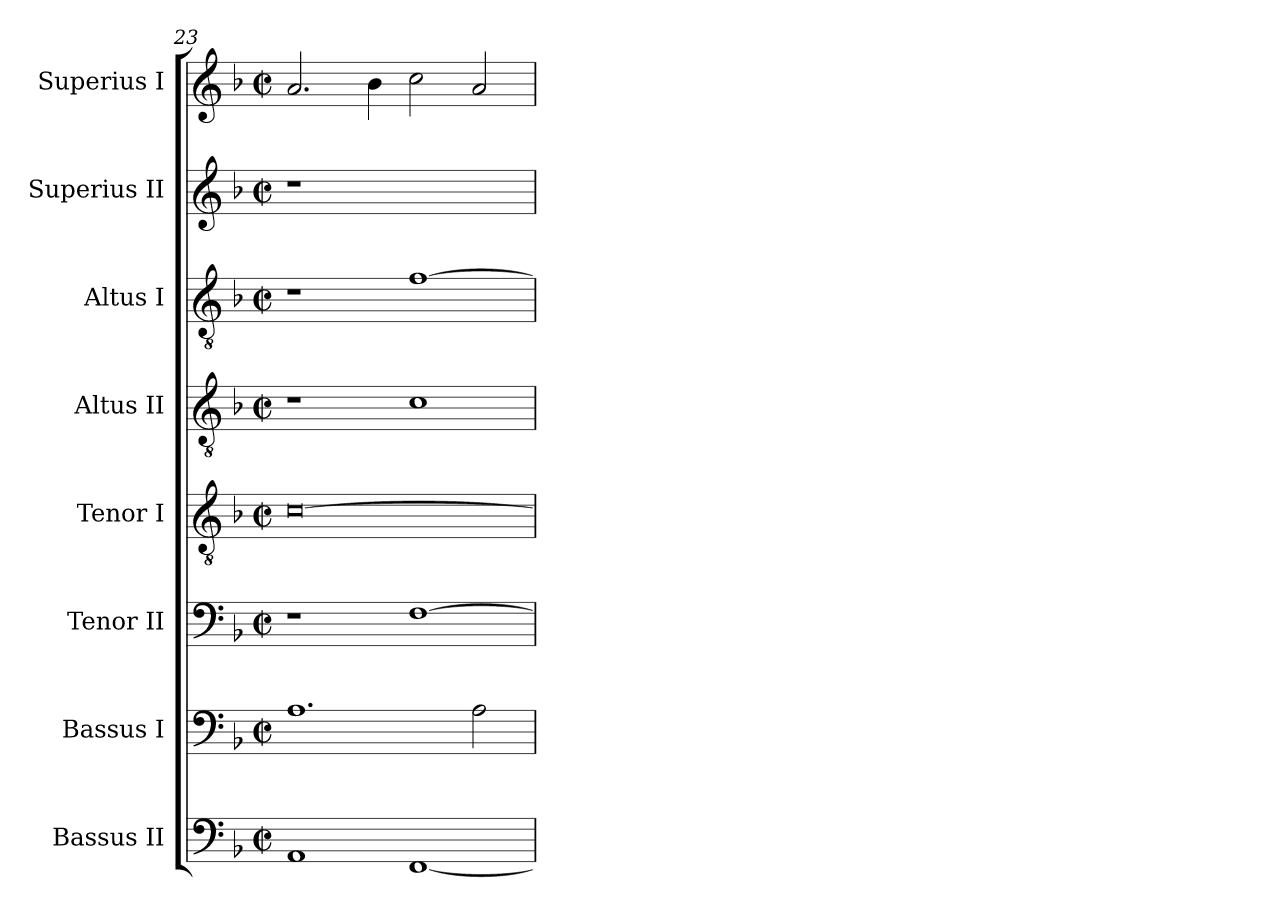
**kern	**kern	**kern	**kern	**kern	**kern	**kern	**kern
*part8	*part7	*part6	*part5	*part4	*part3	*part2	*part1
*staff8	*staff7	*staff6	*staff5	*staff4	*staff3	*staff2	*staff1
*I"Bassus II	*I"Bassus I	*I"Tenor II	*I"Tenor I	*I"Altus II	*I"Altus I	*I"Superius II	*I"Superius I
*I'B. II	*I'B. I	*I'T. II	*I'T. I	*I'A. II	*I'A. I	*I'S. II	*I'S. I
*clefF4	*clefF4	*clefF4	*clefGv2	*clefGv2	*clefGv2	*clefG2	*clefG2
*	*	*	*ITrd7c12	*ITrd7c12	*ITrd7c12	*	*
*k[b-]	*k[b-]	*k[b-]	*k[b-]	*k[b-]	*k[b-]	*k[b-]	*k[b-]
*F:	*F:	*F:	*F:	*F:	*F:	*F:	*F:
*M2/2	*M2/2	*M2/2	*M2/2	*M2/2	*M2/2	*M2/2	*M2/2
*met(c|)	*met(c|)	*met(c|)	*met(c|)	*met(c|)	*met(c|)	*met(c|)	*met(c|)
=23	=23	=23	=23	=23	=23	=23	=23
!	!	!	!	!	!	!LO:N:vis=1	!
1AAi	1.Ai	1r	[>0Ci	1r	1r	1r	2.ai/
.	.	.	.	.	.	.	4b-i\
[<1FFi	.	[>1Fi	.	1Ci	[>1Fi	1ryy	2cci\
.	2Ai\	.	.	.	.	.	2ai/
=	=	=	=	=	=	=	=
*-	*-	*-	*-	*-	*-	*-	*-
